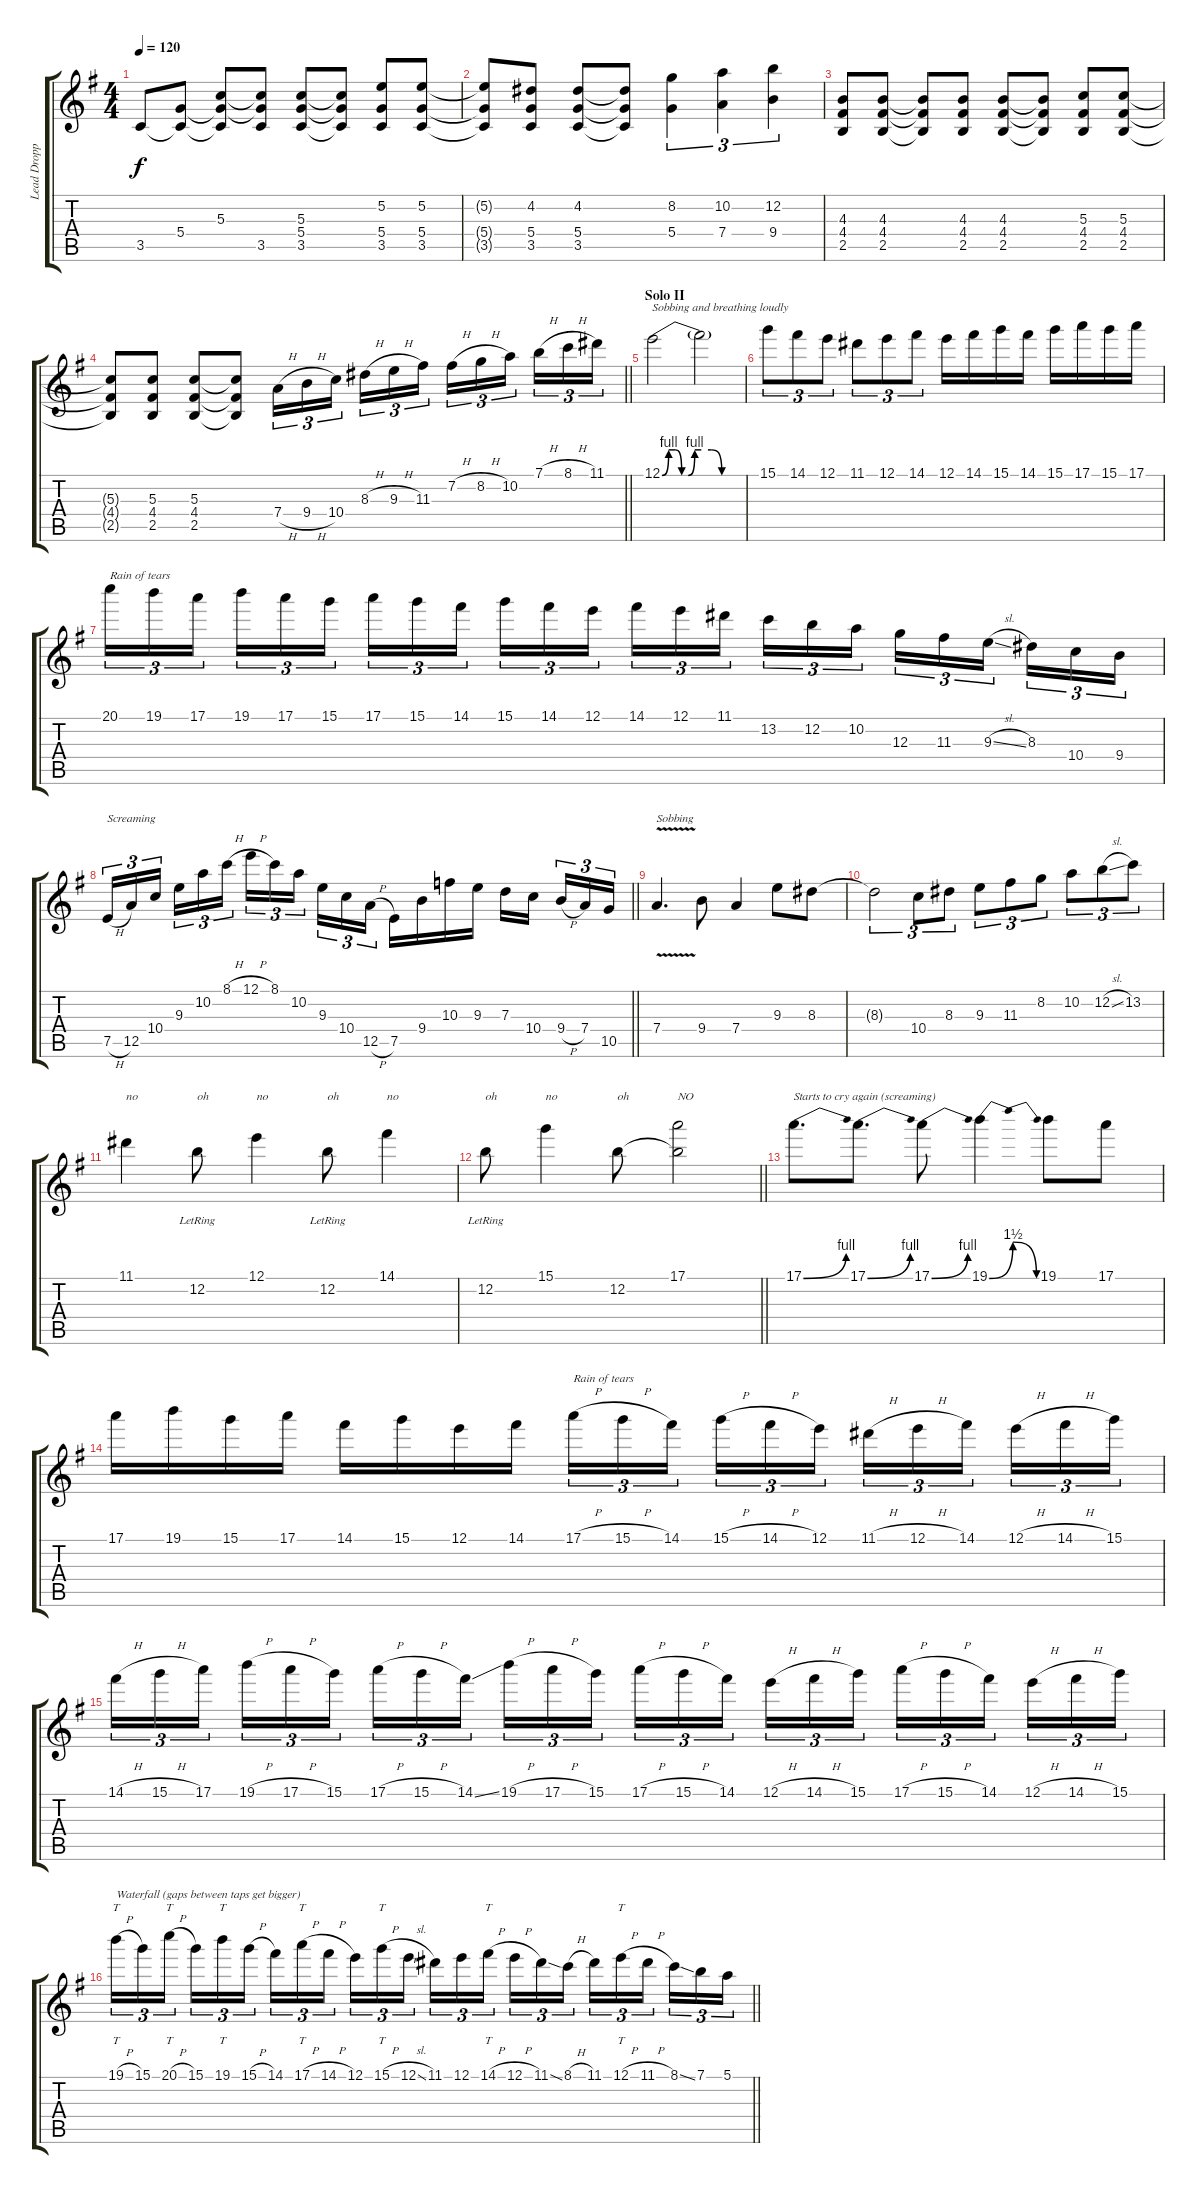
\track ("Lead Dropped D " "Lead Dropp") {instrument distortionguitar}
\staff {score tabs}
\tuning (E4 B3 G3 D3 A2 D2) {hide}
\ts (4 4)
\tempo 120
\clef g2
\ks eminor
3.5.8{dy f} (5.4 3.5{t}).8 (5.3 5.4{t} 3.5{t}).8 (5.3{t} 5.4{t} 3.5).8 (5.3 5.4 3.5).8 (5.3{t} 5.4{t} 3.5{t}).8 (5.2 5.4 3.5).8 (5.2 5.4 3.5).8 |
(5.2{t} 5.4{t} 3.5{t}).8 (4.2 5.4 3.5).8 (4.2 5.4 3.5).8 (4.2{t} 5.4{t} 3.5{t}).8 (8.2 5.4).4{tu (3 2)} (10.2 7.4).4{tu (3 2)} (12.2 9.4).4{tu (3 2)} |
(4.3 4.4 2.5).8 (4.3 4.4 2.5).8 (4.3{t} 4.4{t} 2.5{t}).8 (4.3 4.4 2.5).8 (4.3 4.4 2.5).8 (4.3{t} 4.4{t} 2.5{t}).8 (5.3 4.4 2.5).8 (5.3 4.4 2.5).8 |
\barLineRight lightlight
(5.3{t} 4.4{t} 2.5{t}).8 (5.3 4.4 2.5).8 (5.3 4.4 2.5).8 (5.3{t} 4.4{t} 2.5{t}).8 7.4{h}.16{tu (3 2) balance 8} 9.4{h}.16{tu (3 2)} 10.4.16{tu (3 2) beam splitsecondary} 8.3{h}.16{tu (3 2)} 9.3{h}.16{tu (3 2)} 11.3.16{tu (3 2)} 7.2{h}.16{tu (3 2)} 8.2{h}.16{tu (3 2)} 10.2.16{tu (3 2) beam splitsecondary} 7.1{h}.16{tu (3 2)} 8.1{h}.16{tu (3 2)} 11.1.16{tu (3 2)} |
\section ("" "Solo II")
12.1{be (custom 0 0 10 4 20 4 30 0 40 0 50 4 60 4)}.2{txt "Sobbing and breathing loudly"} 12.1{be (custom 0 4 15 4 30 0 60 0) t}.2 |
15.1.8{tu (3 2)} 14.1.8{tu (3 2)} 12.1.8{tu (3 2)} 11.1.8{tu (3 2)} 12.1.8{tu (3 2)} 14.1.8{tu (3 2)} 12.1.16 14.1.16 15.1.16 14.1.16 15.1.16 17.1.16 15.1.16 17.1.16 |
20.1.16{tu (3 2) txt "Rain of tears"} 19.1.16{tu (3 2)} 17.1.16{tu (3 2) beam splitsecondary} 19.1.16{tu (3 2)} 17.1.16{tu (3 2)} 15.1.16{tu (3 2)} 17.1.16{tu (3 2)} 15.1.16{tu (3 2)} 14.1.16{tu (3 2) beam splitsecondary} 15.1.16{tu (3 2)} 14.1.16{tu (3 2)} 12.1.16{tu (3 2)} 14.1.16{tu (3 2)} 12.1.16{tu (3 2)} 11.1.16{tu (3 2) beam splitsecondary} 13.2.16{tu (3 2)} 12.2.16{tu (3 2)} 10.2.16{tu (3 2)} 12.3.16{tu (3 2)} 11.3.16{tu (3 2)} 9.3{sl}.16{tu (3 2) beam splitsecondary} 8.3.16{tu (3 2)} 10.4.16{tu (3 2)} 9.4.16{tu (3 2)} |
\barLineRight lightlight
7.5{h}.16{tu (3 2) txt "Screaming"} 12.5.16{tu (3 2)} 10.4.16{tu (3 2) beam splitsecondary} 9.3.16{tu (3 2)} 10.2.16{tu (3 2)} 8.1{h}.16{tu (3 2)} 12.1{h}.16{tu (3 2)} 8.1.16{tu (3 2)} 10.2.16{tu (3 2) beam splitsecondary} 9.3.16{tu (3 2)} 10.4.16{tu (3 2)} 12.5{h}.16{tu (3 2)} 7.5.16 9.4.16 10.3.16 9.3.16 7.3.16 10.4.16{beam splitsecondary} 9.4{h}.16{tu (3 2)} 7.4.16{tu (3 2)} 10.5.16{tu (3 2)} |
7.4{v}.4{d txt "Sobbing"} 9.4.8 7.4.4 9.3.8 8.3.8 |
8.3{t}.2{tu (3 2)} 10.4.8{tu (3 2)} 8.3.8{tu (3 2)} 9.3.8{tu (3 2)} 11.3.8{tu (3 2)} 8.2.8{tu (3 2)} 10.2.8{tu (3 2)} 12.2{sl}.8{tu (3 2)} 13.2.8{tu (3 2)} |
11.1.4{txt "no"} 12.2{lr}.8{txt "oh"} 12.1.4{txt "no"} 12.2{lr}.8{txt "oh"} 14.1.4{txt "no"} |
\barLineRight lightlight
12.2{lr}.8{txt "oh"} 15.1.4{txt "no"} 12.2.8{txt "oh"} (17.1 12.2{t}).2{txt "NO"} |
17.1{be (bend 0 0 60 4)}.8{d txt "Starts to cry again (screaming)"} 17.1{be (bend 0 0 60 4)}.8{d} 17.1{be (bend 0 0 60 4)}.8 19.1{be (bendrelease 0 0 22 6 38 6 60 0)}.4 19.1.8 17.1.8 |
17.1.16 19.1.16 15.1.16 17.1.16 14.1.16 15.1.16 12.1.16 14.1.16 17.1{h}.16{tu (3 2) txt "Rain of tears"} 15.1{h}.16{tu (3 2)} 14.1.16{tu (3 2) beam splitsecondary} 15.1{h}.16{tu (3 2)} 14.1{h}.16{tu (3 2)} 12.1.16{tu (3 2)} 11.1{h}.16{tu (3 2)} 12.1{h}.16{tu (3 2)} 14.1.16{tu (3 2) beam splitsecondary} 12.1{h}.16{tu (3 2)} 14.1{h}.16{tu (3 2)} 15.1.16{tu (3 2)} |
14.1{h}.16{tu (3 2)} 15.1{h}.16{tu (3 2)} 17.1.16{tu (3 2) beam splitsecondary} 19.1{h}.16{tu (3 2)} 17.1{h}.16{tu (3 2)} 15.1.16{tu (3 2)} 17.1{h}.16{tu (3 2)} 15.1{h}.16{tu (3 2)} 14.1{ss}.16{tu (3 2) beam splitsecondary} 19.1{h}.16{tu (3 2)} 17.1{h}.16{tu (3 2)} 15.1.16{tu (3 2)} 17.1{h}.16{tu (3 2)} 15.1{h}.16{tu (3 2)} 14.1.16{tu (3 2) beam splitsecondary} 12.1{h}.16{tu (3 2)} 14.1{h}.16{tu (3 2)} 15.1.16{tu (3 2)} 17.1{h}.16{tu (3 2)} 15.1{h}.16{tu (3 2)} 14.1.16{tu (3 2) beam splitsecondary} 12.1{h}.16{tu (3 2)} 14.1{h}.16{tu (3 2)} 15.1.16{tu (3 2)} |
\barLineRight lightlight
19.1{h}.16{tt tu (3 2) txt "Waterfall (gaps between taps get bigger)"} 15.1.16{tu (3 2)} 20.1{h}.16{tt tu (3 2) beam splitsecondary} 15.1.16{tu (3 2)} 19.1.16{tt tu (3 2)} 15.1{h}.16{tu (3 2)} 14.1.16{tu (3 2)} 17.1{h}.16{tt tu (3 2)} 14.1{h}.16{tu (3 2) beam splitsecondary} 12.1.16{tu (3 2)} 15.1{h}.16{tt tu (3 2)} 12.1{sl}.16{tu (3 2)} 11.1.16{tu (3 2)} 12.1.16{tu (3 2)} 14.1{h}.16{tt tu (3 2) beam splitsecondary} 12.1{h}.16{tu (3 2)} 11.1{ss}.16{tu (3 2)} 8.1{h}.16{tu (3 2)} 11.1.16{tu (3 2)} 12.1{h}.16{tt tu (3 2)} 11.1{h}.16{tu (3 2) beam splitsecondary} 8.1{ss}.16{tu (3 2)} 7.1.16{tu (3 2)} 5.1.16{tu (3 2)}
